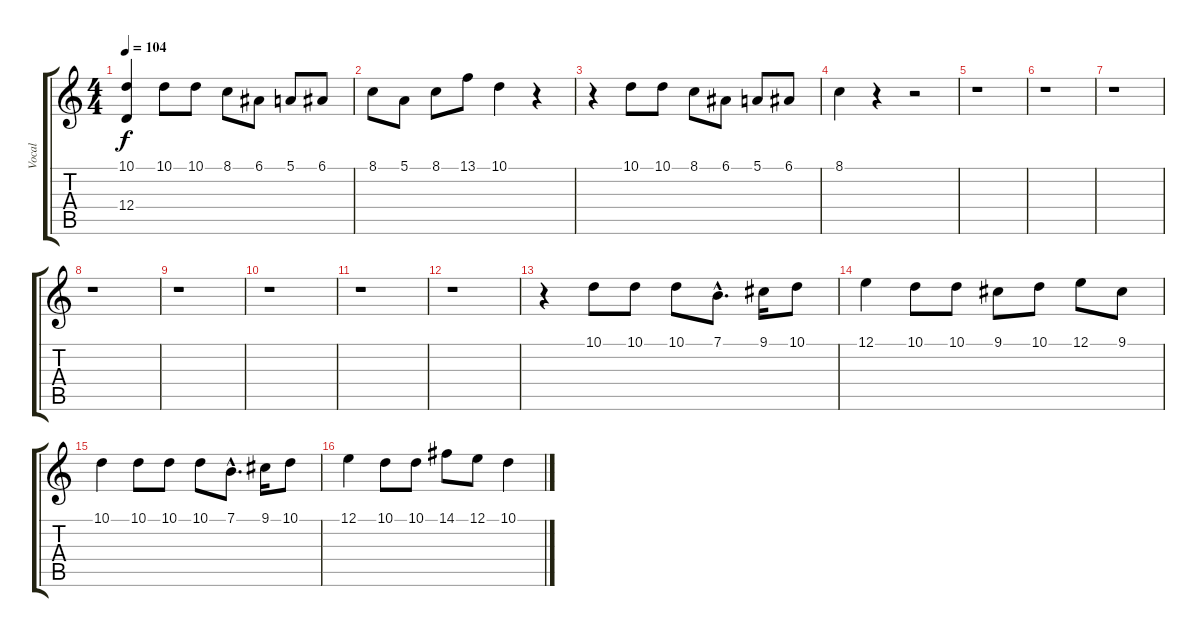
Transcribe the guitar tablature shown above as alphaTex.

\track ("Vocal" "Vocal") {instrument honkytonkpiano}
\staff {score tabs}
\tuning (E4 B3 G3 D3 A2 E2) {hide}
\ts (4 4)
\tempo 104
\clef g2
\ks c
(10.1 12.4).4{dy f} 10.1.8 10.1.8 8.1.8 6.1.8 5.1.8 6.1.8 |
8.1.8 5.1.8 8.1.8 13.1.8 10.1.4 r.4 |
r.4 10.1.8 10.1.8 8.1.8 6.1.8 5.1.8 6.1.8 |
8.1.4 r.4 r.2 |
r.1 |
r.1 |
r.1 |
r.1 |
r.1 |
r.1 |
r.1 |
r.1 |
r.4 10.1.8 10.1.8 10.1.8 7.1{hac}.8{d} 9.1.16 10.1.8 |
12.1.4 10.1.8 10.1.8 9.1.8 10.1.8 12.1.8 9.1.8 |
10.1.4 10.1.8 10.1.8 10.1.8 7.1{hac}.8{d} 9.1.16 10.1.8 |
12.1.4 10.1.8 10.1.8 14.1.8 12.1.8 10.1.4
